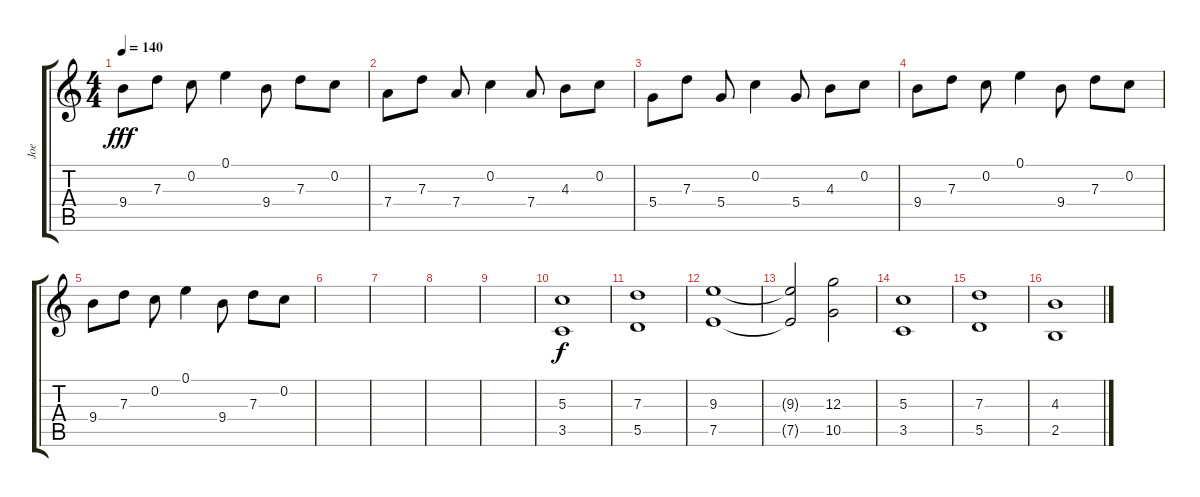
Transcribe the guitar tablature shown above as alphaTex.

\track ("Joe" "Joe") {instrument overdrivenguitar}
\staff {score tabs}
\tuning (E4 C4 G3 D3 A2 E2) {hide}
\ts (4 4)
\tempo 140
\clef g2
\ks c
9.4.8{dy fff} 7.3.8 0.2.8 0.1.4 9.4.8 7.3.8 0.2.8 |
7.4.8 7.3.8 7.4.8 0.2.4 7.4.8 4.3.8 0.2.8 |
5.4.8 7.3.8 5.4.8 0.2.4 5.4.8 4.3.8 0.2.8 |
9.4.8 7.3.8 0.2.8 0.1.4 9.4.8 7.3.8 0.2.8 |
9.4.8 7.3.8 0.2.8 0.1.4 9.4.8 7.3.8 0.2.8 |
|
|
|
|
(5.3 3.5).1{dy f} |
(7.3 5.5).1 |
(9.3 7.5).1 |
(9.3{t} 7.5{t}).2 (12.3 10.5).2 |
(5.3 3.5).1 |
(7.3 5.5).1 |
(4.3 2.5).1
